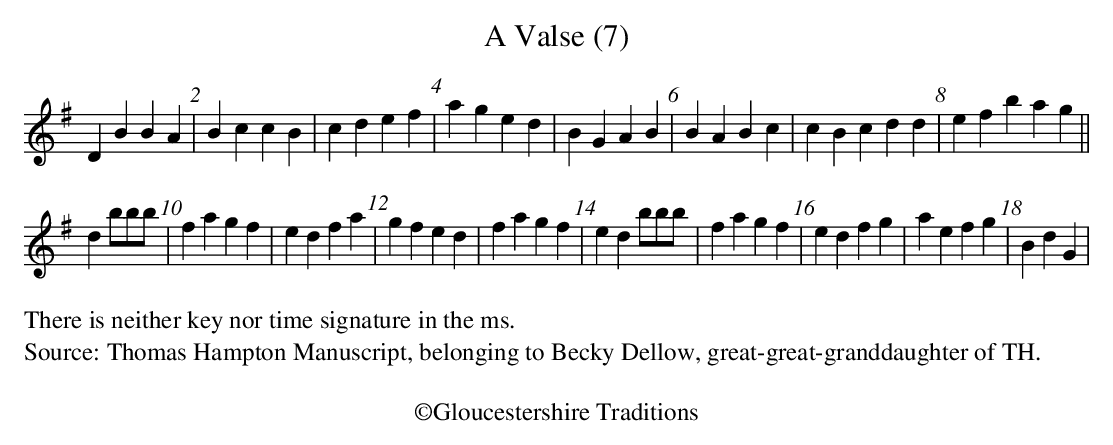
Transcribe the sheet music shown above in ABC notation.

X:1
T:Valse (7), A
M:none
L:1/4
K:G %no key signature in the ms
DBBA|BccB|cdef|aged| BGAB | BABc | cBcdd | efbag ||
db/b/b/|fagf | edfa | gfed | fagf | \
edb/b/b/|fagf | edfg | aefg | BdG|
